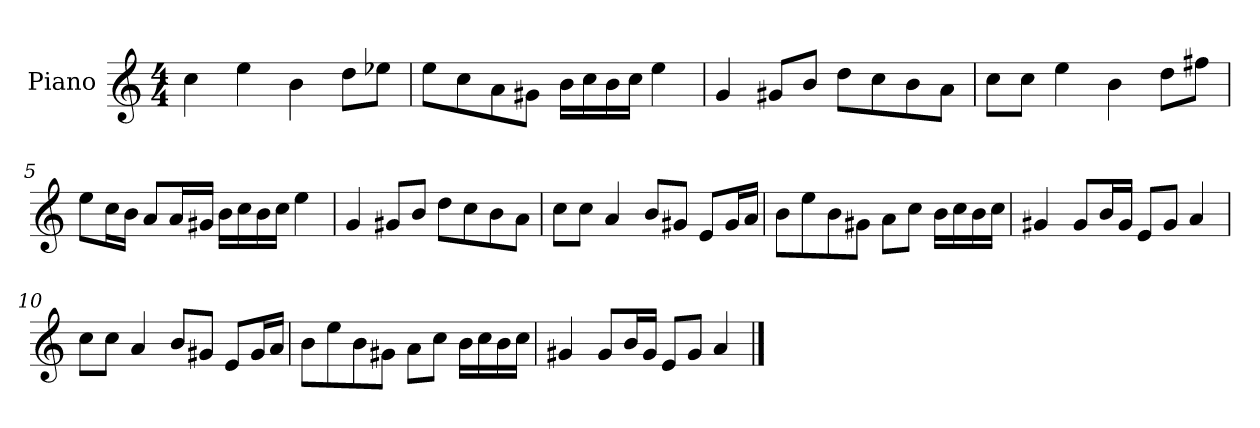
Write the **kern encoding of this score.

**kern
*part1
*staff1
*I"Piano
*I'P-no
*clefG2
*k[]
*M4/4
*MM90
=1
4cc\
4ee\
4b\
8dd\L
8ee-X\J
=2
8ee\L
8cc\
8a\
8g#X\J
16b\LL
16cc\
16b\
16cc\JJ
4ee\
=3
4g/
8g#X/L
8b/J
8dd\L
8cc\
8b\
8a\J
=4
8cc\L
8cc\J
4ee\
4b\
8dd\L
8ff#X\J
!!LO:LB:g=z
=5
8ee\L
16cc\L
16b\JJ
8a/L
16a/L
16g#X/JJ
16b\LL
16cc\
16b\
16cc\JJ
4ee\
=6
4g/
8g#X/L
8b/J
8dd\L
8cc\
8b\
8a\J
=7
8cc\L
8cc\J
4a/
8b/L
8g#X/J
8e/L
16g#/L
16a/JJ
=8
8b\L
8ee\
8b\
8g#X\J
8a\L
8cc\J
16b\LL
16cc\
16b\
16cc\JJ
!!LO:LB:g=z
=9
4g#X/
8g#/L
16b/L
16g#/JJ
8e/L
8g#/J
4a/
=10
8cc\L
8cc\J
4a/
8b/L
8g#X/J
8e/L
16g#/L
16a/JJ
=11
8b\L
8ee\
8b\
8g#X\J
8a\L
8cc\J
16b\LL
16cc\
16b\
16cc\JJ
=12
4g#X/
8g#/L
16b/L
16g#/JJ
8e/L
8g#/J
4a/
==
*-
